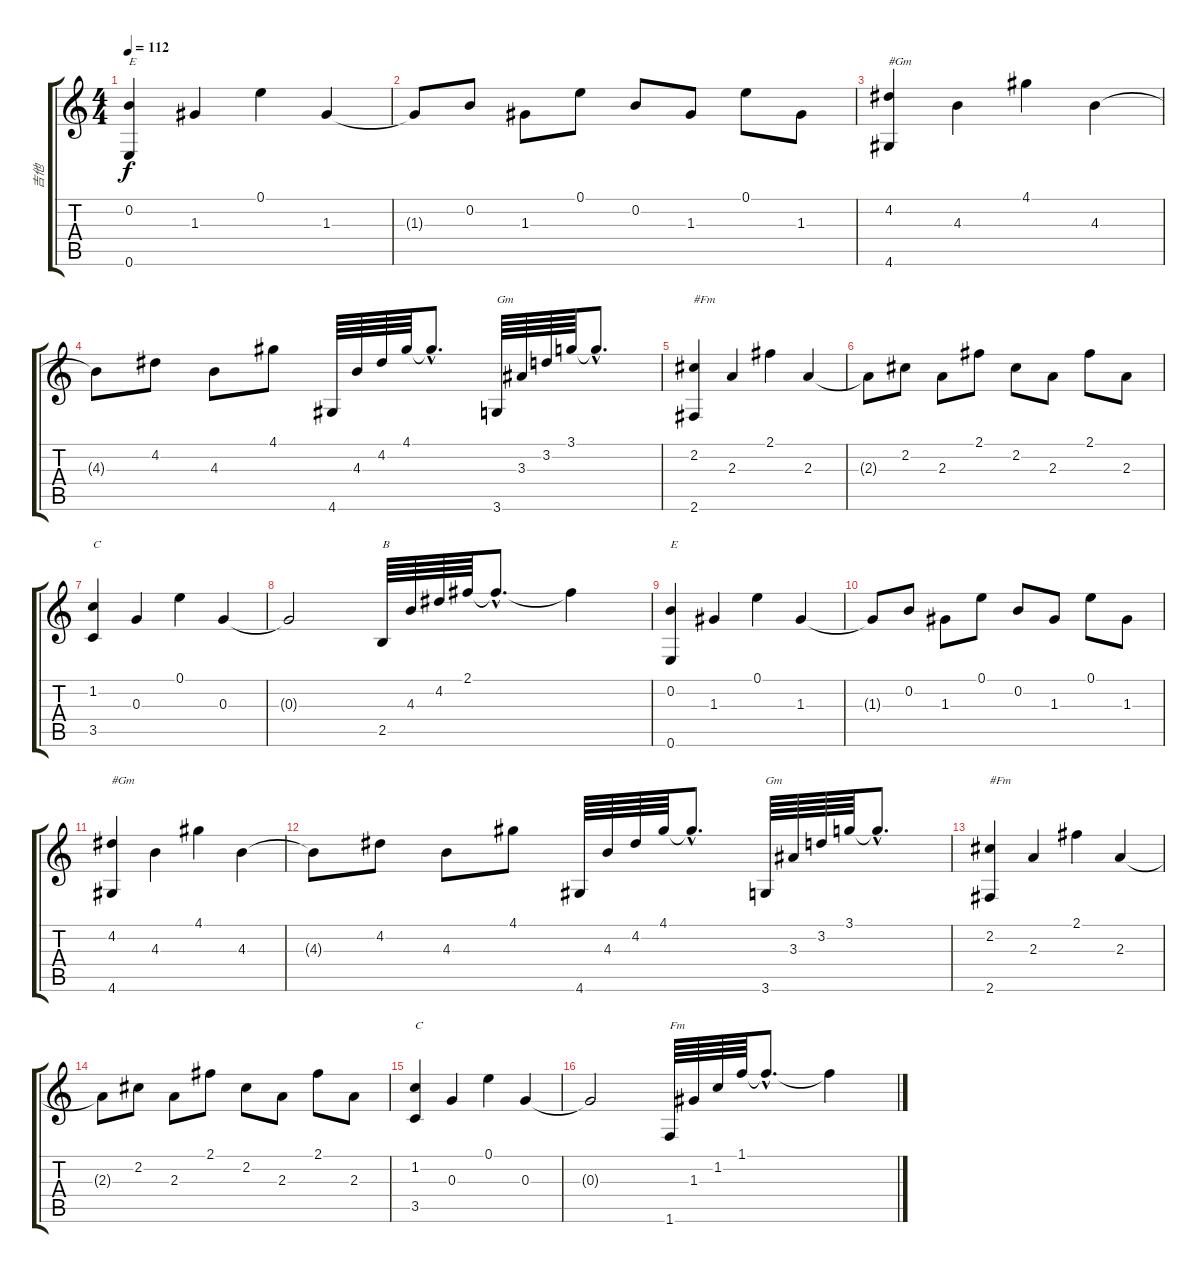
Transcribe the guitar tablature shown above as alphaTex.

\track ("吉他" "吉他") {instrument acousticguitarsteel}
\staff {score tabs}
\tuning (E4 B3 G3 D3 A2 E2) {hide}
\ts (4 4)
\tempo 112
\clef g2
\ks c
(0.2 0.6).4{txt "E" dy f} 1.3.4 0.1.4 1.3.4 |
1.3{t}.8 0.2.8 1.3.8 0.1.8 0.2.8 1.3.8 0.1.8 1.3.8 |
(4.2 4.6).4{txt "#Gm"} 4.3.4 4.1.4 4.3.4 |
4.3{t}.8 4.2.8 4.3.8 4.1.8 4.6.64 4.3.64 4.2.64 4.1.64 4.1{hac t}.8{d} 3.6.64{txt "Gm"} 3.3.64 3.2.64 3.1.64 3.1{hac t}.8{d} |
(2.2 2.6).4{txt "#Fm"} 2.3.4 2.1.4 2.3.4 |
2.3{t}.8 2.2.8 2.3.8 2.1.8 2.2.8 2.3.8 2.1.8 2.3.8 |
(1.2 3.5).4{txt "C"} 0.3.4 0.1.4 0.3.4 |
0.3{t}.2 2.5.64{txt "B"} 4.3.64 4.2.64 2.1.64 2.1{hac t}.8{d} 2.1{t}.4 |
(0.2 0.6).4{txt "E"} 1.3.4 0.1.4 1.3.4 |
1.3{t}.8 0.2.8 1.3.8 0.1.8 0.2.8 1.3.8 0.1.8 1.3.8 |
(4.2 4.6).4{txt "#Gm"} 4.3.4 4.1.4 4.3.4 |
4.3{t}.8 4.2.8 4.3.8 4.1.8 4.6.64 4.3.64 4.2.64 4.1.64 4.1{hac t}.8{d} 3.6.64{txt "Gm"} 3.3.64 3.2.64 3.1.64 3.1{hac t}.8{d} |
(2.2 2.6).4{txt "#Fm"} 2.3.4 2.1.4 2.3.4 |
2.3{t}.8 2.2.8 2.3.8 2.1.8 2.2.8 2.3.8 2.1.8 2.3.8 |
(1.2 3.5).4{txt "C"} 0.3.4 0.1.4 0.3.4 |
0.3{t}.2 1.6.64{txt "Fm"} 1.3.64 1.2.64 1.1.64 1.1{hac t}.8{d} 1.1{t}.4
